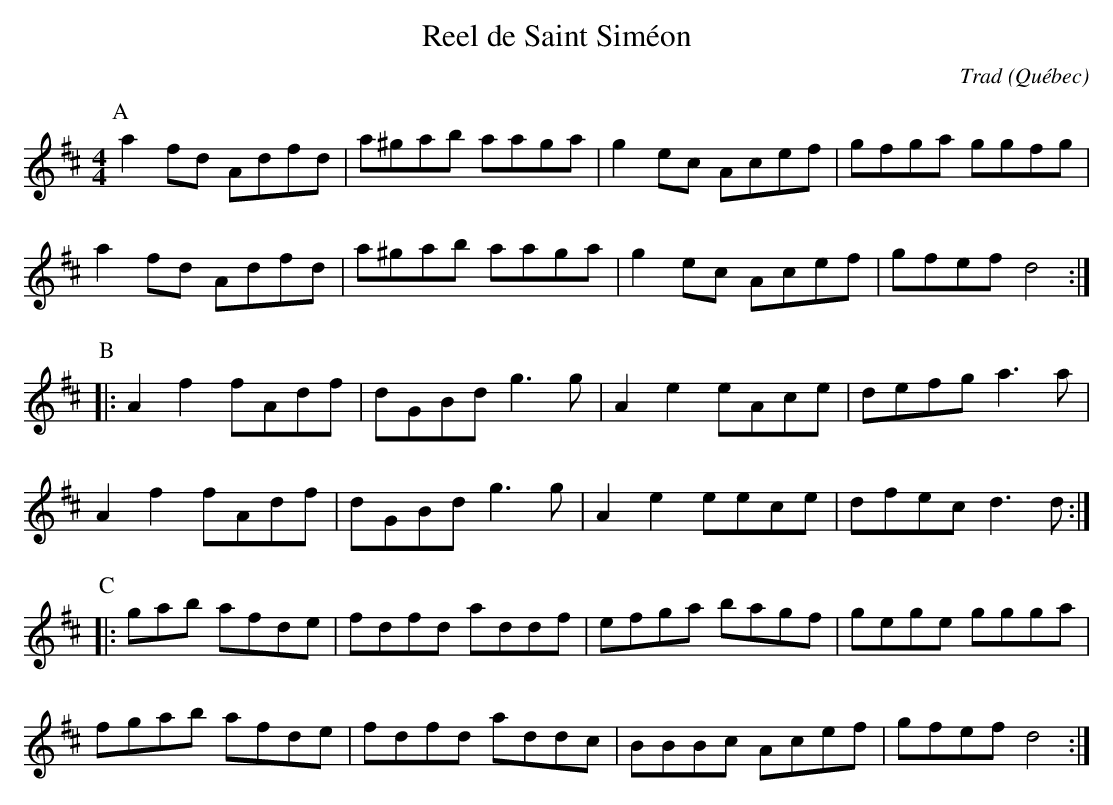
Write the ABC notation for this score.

X:1
T:Reel de Saint Siméon
C:Trad
O:Québec
M:4/4
L:1/8
K:Dmaj
P:A
a2fd Adfd | a^gab aaga | g2ec Acef | gfga ggfg |
a2fd Adfd | a^gab aaga | g2ec Acef | gfef d4 :|
P:B
|:A2f2 fAdf | dGBd g3g | A2e2 eAce | defg a3a |
A2f2 fAdf | dGBd g3g | A2e2 eece | dfec d3d :|
P:C
|:gab afde | fdfd addf | efga bagf | gege ggga |
fgab afde | fdfd addc | BBBc Acef | gfef d4 :|
